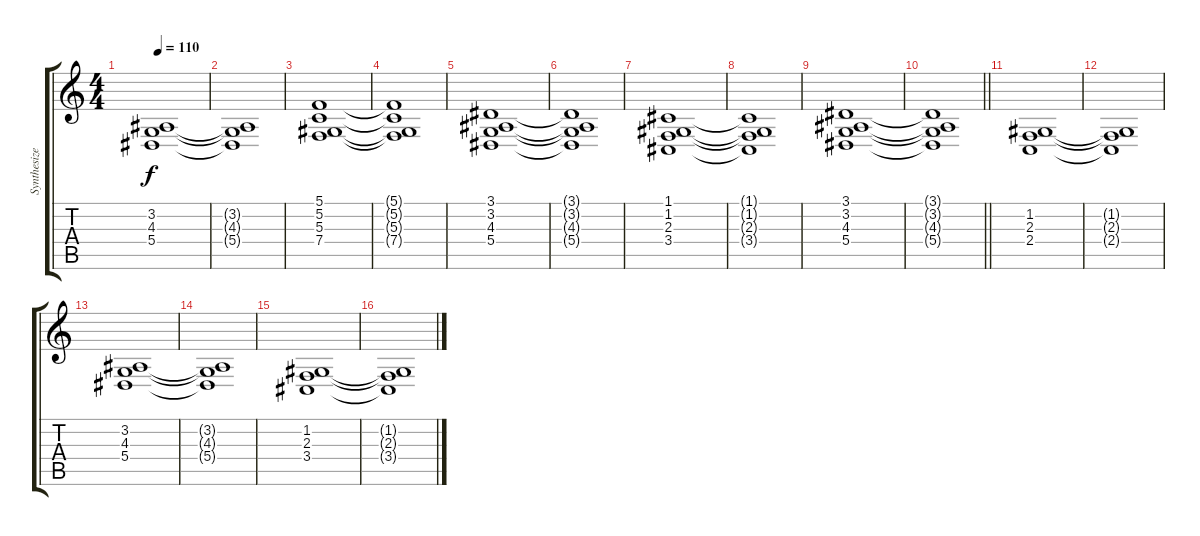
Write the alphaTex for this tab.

\track ("Synthesizer 1" "Synthesize") {instrument fx7echoes}
\staff {score tabs}
\tuning (C4 G3 Eb3 Bb2 F2 C2) {hide}
\ts (4 4)
\tempo 110
\clef g2
\ks c
(3.2 4.3 5.4).1{dy f} |
(3.2{t} 4.3{t} 5.4{t}).1 |
(5.1 5.2 5.3 7.4).1 |
(5.1{t} 5.2{t} 5.3{t} 7.4{t}).1 |
(3.1 3.2 4.3 5.4).1 |
(3.1{t} 3.2{t} 4.3{t} 5.4{t}).1 |
(1.1 1.2 2.3 3.4).1 |
(1.1{t} 1.2{t} 2.3{t} 3.4{t}).1 |
(3.1 3.2 4.3 5.4).1 |
\barLineRight lightlight
(3.1{t} 3.2{t} 4.3{t} 5.4{t}).1 |
\section ("" "")
(1.2 2.3 2.4).1 |
(1.2{t} 2.3{t} 2.4{t}).1 |
(3.2 4.3 5.4).1 |
(3.2{t} 4.3{t} 5.4{t}).1 |
(1.2 2.3 3.4).1 |
(1.2{t} 2.3{t} 3.4{t}).1
